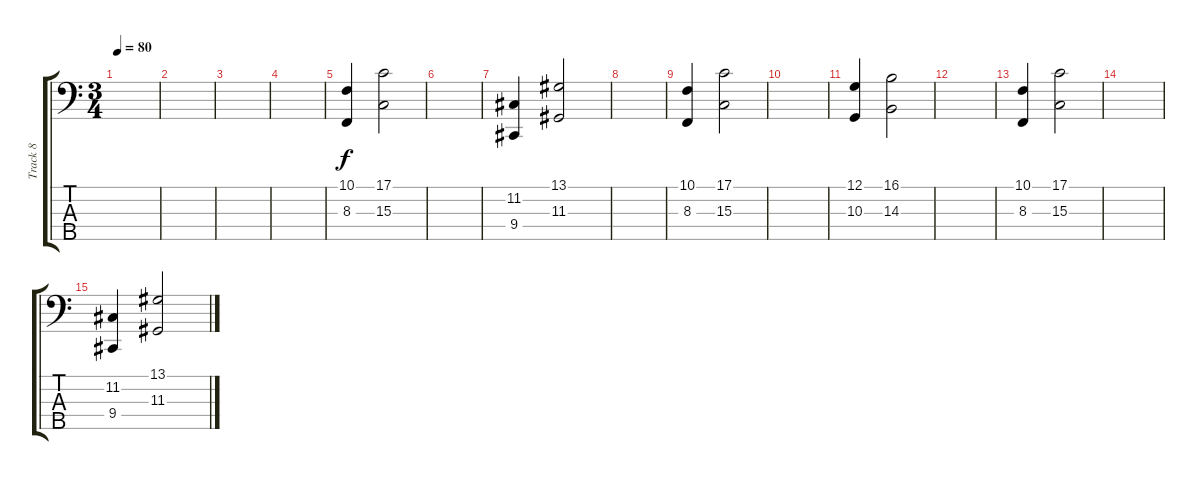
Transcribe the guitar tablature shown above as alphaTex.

\track ("Track 8" "Track 8") {instrument pizzicatostrings}
\staff {score tabs}
\tuning (G2 D2 A1 E1 B0) {hide}
\ts (3 4)
\tempo 80
\clef f4
\ks c
|
|
|
|
(10.1 8.3).4 (17.1 15.3).2 |
|
(11.2 9.4).4 (13.1 11.3).2 |
|
(10.1 8.3).4 (17.1 15.3).2 |
|
(12.1 10.3).4 (16.1 14.3).2 |
|
(10.1 8.3).4 (17.1 15.3).2 |
|
(11.2 9.4).4 (13.1 11.3).2
